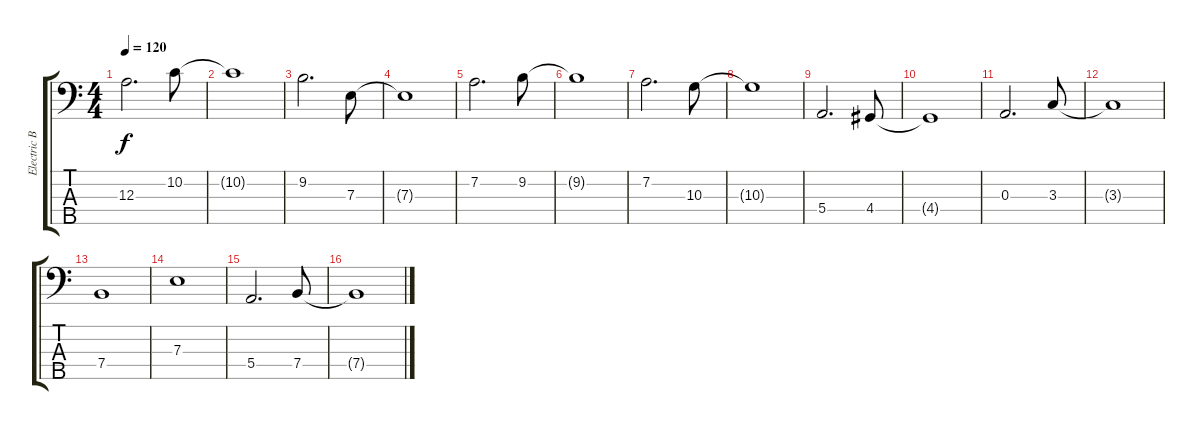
\track ("Electric Bass" "Electric B") {instrument electricbassfinger}
\staff {score tabs}
\tuning (G2 D2 A1 E1 B0) {hide}
\ts (4 4)
\tempo 120
\clef f4
\ks c
12.3.2{d dy f instrument electricbassfinger} 10.2.8 |
10.2{t}.1 |
9.2.2{d} 7.3.8 |
7.3{t}.1 |
7.2.2{d} 9.2.8 |
9.2{t}.1 |
7.2.2{d} 10.3.8 |
10.3{t}.1 |
5.4.2{d} 4.4.8 |
4.4{t}.1 |
0.3.2{d} 3.3.8 |
3.3{t}.1 |
7.4.1 |
7.3.1 |
5.4.2{d} 7.4.8 |
7.4{t}.1
